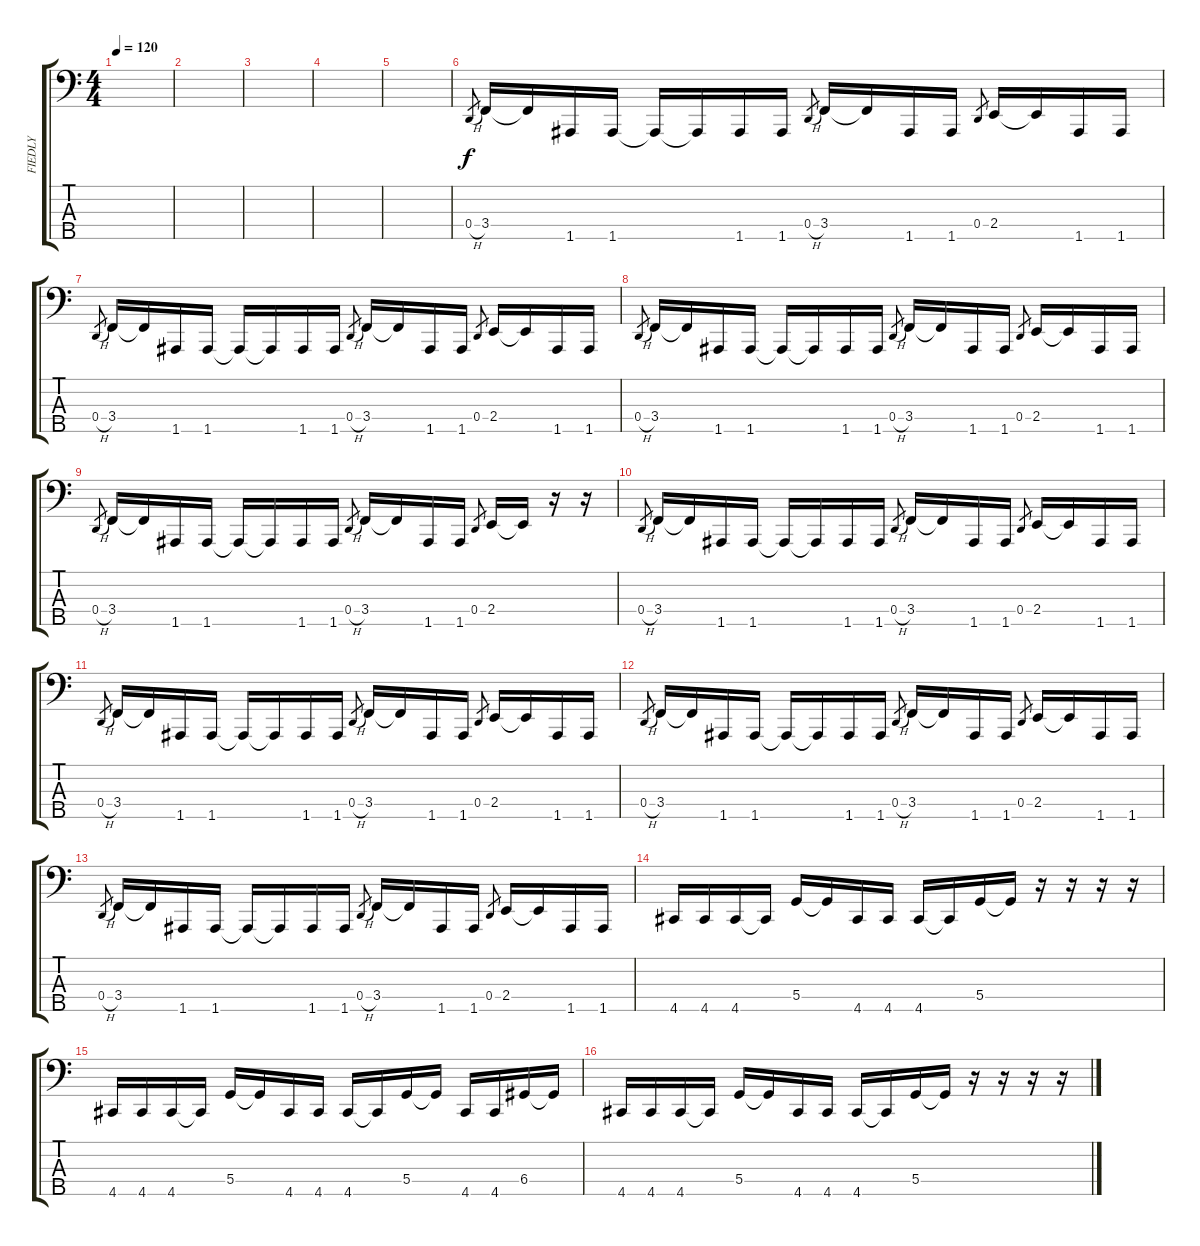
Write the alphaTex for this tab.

\track ("FIEDLY" "FIEDLY") {instrument slapbass1}
\staff {score tabs}
\tuning (F2 C2 G1 D1 A0) {hide}
\ts (4 4)
\tempo 120
\clef f4
\ks c
|
|
|
|
|
0.4{h}.8{gr} 3.4.16 3.4{t}.16 1.5.16 1.5.16 1.5{t}.16 1.5{t}.16 1.5.16 1.5.16 0.4{h}.8{gr} 3.4.16 3.4{t}.16 1.5.16 1.5.16 0.4.8{gr} 2.4.16 2.4{t}.16 1.5.16 1.5.16 |
0.4{h}.8{gr} 3.4.16 3.4{t}.16 1.5.16 1.5.16 1.5{t}.16 1.5{t}.16 1.5.16 1.5.16 0.4{h}.8{gr} 3.4.16 3.4{t}.16 1.5.16 1.5.16 0.4.8{gr} 2.4.16 2.4{t}.16 1.5.16 1.5.16 |
0.4{h}.8{gr} 3.4.16 3.4{t}.16 1.5.16 1.5.16 1.5{t}.16 1.5{t}.16 1.5.16 1.5.16 0.4{h}.8{gr} 3.4.16 3.4{t}.16 1.5.16 1.5.16 0.4.8{gr} 2.4.16 2.4{t}.16 1.5.16 1.5.16 |
0.4{h}.8{gr} 3.4.16 3.4{t}.16 1.5.16 1.5.16 1.5{t}.16 1.5{t}.16 1.5.16 1.5.16 0.4{h}.8{gr} 3.4.16 3.4{t}.16 1.5.16 1.5.16 0.4.8{gr} 2.4.16 2.4{t}.16 r.16 r.16 |
0.4{h}.8{gr} 3.4.16 3.4{t}.16 1.5.16 1.5.16 1.5{t}.16 1.5{t}.16 1.5.16 1.5.16 0.4{h}.8{gr} 3.4.16 3.4{t}.16 1.5.16 1.5.16 0.4.8{gr} 2.4.16 2.4{t}.16 1.5.16 1.5.16 |
0.4{h}.8{gr} 3.4.16 3.4{t}.16 1.5.16 1.5.16 1.5{t}.16 1.5{t}.16 1.5.16 1.5.16 0.4{h}.8{gr} 3.4.16 3.4{t}.16 1.5.16 1.5.16 0.4.8{gr} 2.4.16 2.4{t}.16 1.5.16 1.5.16 |
0.4{h}.8{gr} 3.4.16 3.4{t}.16 1.5.16 1.5.16 1.5{t}.16 1.5{t}.16 1.5.16 1.5.16 0.4{h}.8{gr} 3.4.16 3.4{t}.16 1.5.16 1.5.16 0.4.8{gr} 2.4.16 2.4{t}.16 1.5.16 1.5.16 |
0.4{h}.8{gr} 3.4.16 3.4{t}.16 1.5.16 1.5.16 1.5{t}.16 1.5{t}.16 1.5.16 1.5.16 0.4{h}.8{gr} 3.4.16 3.4{t}.16 1.5.16 1.5.16 0.4.8{gr} 2.4.16 2.4{t}.16 1.5.16 1.5.16 |
4.5.16 4.5.16 4.5.16 4.5{t}.16 5.4.16 5.4{t}.16 4.5.16 4.5.16 4.5.16 4.5{t}.16 5.4.16 5.4{t}.16 r.16 r.16 r.16 r.16 |
4.5.16 4.5.16 4.5.16 4.5{t}.16 5.4.16 5.4{t}.16 4.5.16 4.5.16 4.5.16 4.5{t}.16 5.4.16 5.4{t}.16 4.5.16 4.5.16 6.4.16 6.4{t}.16 |
4.5.16 4.5.16 4.5.16 4.5{t}.16 5.4.16 5.4{t}.16 4.5.16 4.5.16 4.5.16 4.5{t}.16 5.4.16 5.4{t}.16 r.16 r.16 r.16 r.16
